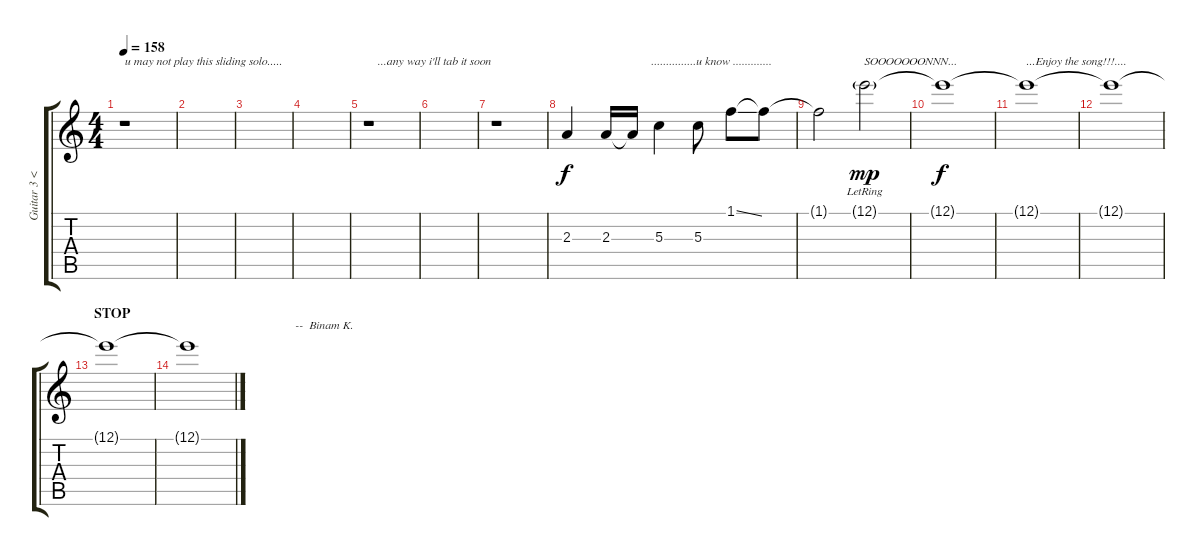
\track ("Guitar 3 <solo>" "Guitar 3 <") {instrument overdrivenguitar}
\staff {score tabs}
\tuning (E4 B3 G3 D3 A2 E2) {hide}
\ts (4 4)
\tempo 158
\clef g2
\ks c
r.1{txt "u may not play this sliding solo....." dy f} |
|
|
|
r.1{txt "   ...any way i'll tab it soon"} |
|
r.1 |
2.3.4 2.3.16{txt "               ...............u know ............."} 2.3{t}.16 5.3.4 5.3.8 1.1{ss}.8 1.1{t}.8 |
1.1{t}.2 12.1{g lr}.2{txt "SOOOOOOONNN..." dy mp} |
12.1{t}.1{dy f volume 7} |
12.1{t}.1{txt "...Enjoy the song!!!...." volume 0} |
12.1{t}.1 |
\section ("" "STOP")
12.1{t}.1 |
12.1{t}.1{txt "                                    --  Binam K."}
